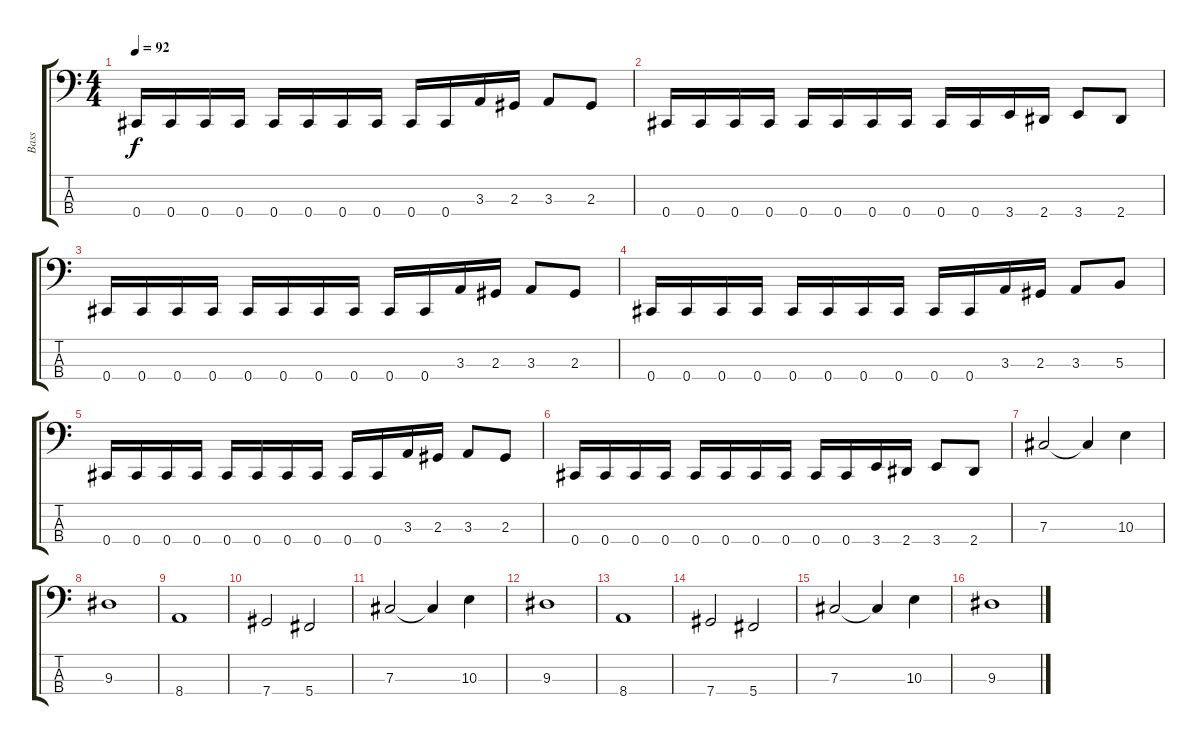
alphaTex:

\track ("Bass" "Bass") {instrument electricbassfinger}
\staff {score tabs}
\tuning (E2 B1 Gb1 Db1) {hide}
\ts (4 4)
\tempo 92
\clef f4
\ks c
0.4.16{dy f} 0.4.16 0.4.16 0.4.16 0.4.16 0.4.16 0.4.16 0.4.16 0.4.16 0.4.16 3.3.16 2.3.16 3.3.8 2.3.8 |
0.4.16 0.4.16 0.4.16 0.4.16 0.4.16 0.4.16 0.4.16 0.4.16 0.4.16 0.4.16 3.4.16 2.4.16 3.4.8 2.4.8 |
0.4.16 0.4.16 0.4.16 0.4.16 0.4.16 0.4.16 0.4.16 0.4.16 0.4.16 0.4.16 3.3.16 2.3.16 3.3.8 2.3.8 |
0.4.16 0.4.16 0.4.16 0.4.16 0.4.16 0.4.16 0.4.16 0.4.16 0.4.16 0.4.16 3.3.16 2.3.16 3.3.8 5.3.8 |
0.4.16 0.4.16 0.4.16 0.4.16 0.4.16 0.4.16 0.4.16 0.4.16 0.4.16 0.4.16 3.3.16 2.3.16 3.3.8 2.3.8 |
0.4.16 0.4.16 0.4.16 0.4.16 0.4.16 0.4.16 0.4.16 0.4.16 0.4.16 0.4.16 3.4.16 2.4.16 3.4.8 2.4.8 |
7.3.2 7.3{t}.4 10.3.4 |
9.3.1 |
8.4.1 |
7.4.2 5.4.2 |
7.3.2 7.3{t}.4 10.3.4 |
9.3.1 |
8.4.1 |
7.4.2 5.4.2 |
7.3.2 7.3{t}.4 10.3.4 |
9.3.1
